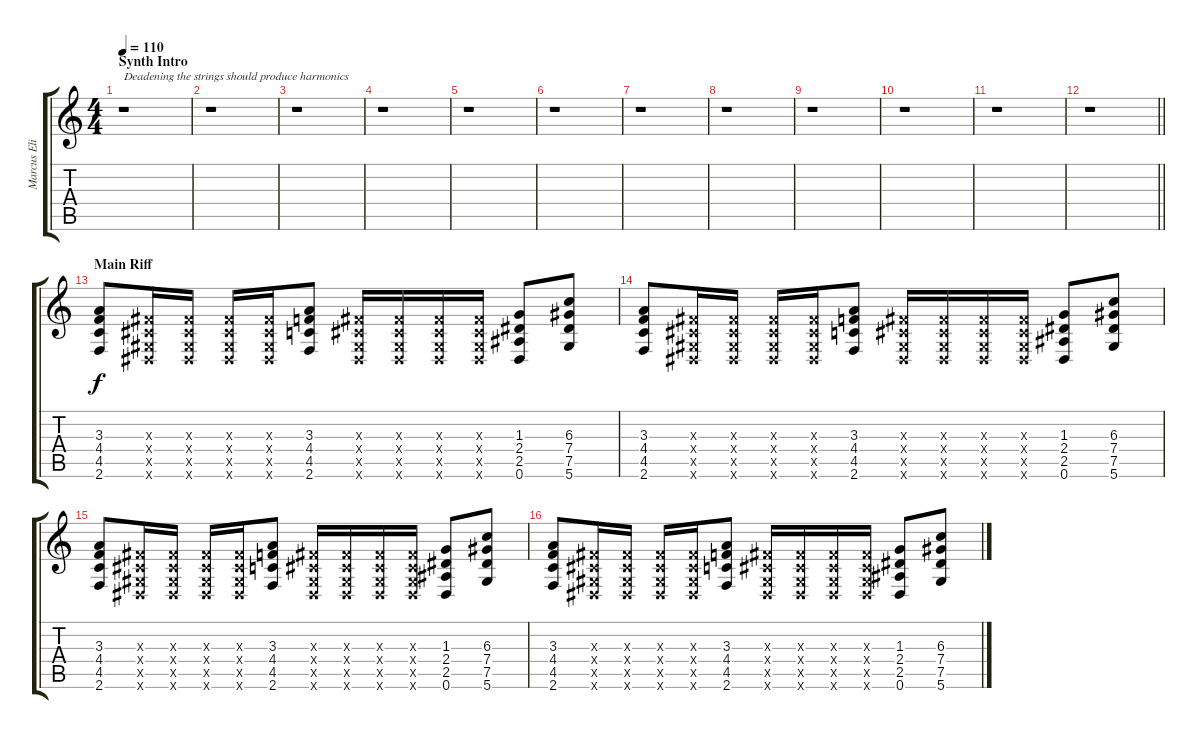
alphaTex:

\track ("Marcus Eliopulos" "Marcus Eli") {instrument overdrivenguitar}
\staff {score tabs}
\tuning (Eb4 Bb3 Gb3 Db3 Ab2 Eb2) {hide}
\ts (4 4)
\section ("" "Synth Intro")
\tempo 110
\clef g2
\ks c
r.1{txt "Deadening the strings should produce harmonics" dy f instrument overdrivenguitar} |
r.1 |
r.1 |
r.1 |
r.1 |
r.1 |
r.1 |
r.1 |
r.1 |
r.1 |
r.1 |
\barLineRight lightlight
r.1 |
\section ("" "Main Riff")
(3.3 4.4 4.5 2.6).8 (0.3{x} 0.4{x} 0.5{x} 0.6{x}).16 (0.3{x} 0.4{x} 0.5{x} 0.6{x}).16 (0.3{x} 0.4{x} 0.5{x} 0.6{x}).16 (0.3{x} 0.4{x} 0.5{x} 0.6{x}).16 (3.3 4.4 4.5 2.6).8 (0.3{x} 0.4{x} 0.5{x} 0.6{x}).16 (0.3{x} 0.4{x} 0.5{x} 0.6{x}).16 (0.3{x} 0.4{x} 0.5{x} 0.6{x}).16 (0.3{x} 0.4{x} 0.5{x} 0.6{x}).16 (1.3 2.4 2.5 0.6).8 (6.3 7.4 7.5 5.6).8 |
(3.3 4.4 4.5 2.6).8 (0.3{x} 0.4{x} 0.5{x} 0.6{x}).16 (0.3{x} 0.4{x} 0.5{x} 0.6{x}).16 (0.3{x} 0.4{x} 0.5{x} 0.6{x}).16 (0.3{x} 0.4{x} 0.5{x} 0.6{x}).16 (3.3 4.4 4.5 2.6).8 (0.3{x} 0.4{x} 0.5{x} 0.6{x}).16 (0.3{x} 0.4{x} 0.5{x} 0.6{x}).16 (0.3{x} 0.4{x} 0.5{x} 0.6{x}).16 (0.3{x} 0.4{x} 0.5{x} 0.6{x}).16 (1.3 2.4 2.5 0.6).8 (6.3 7.4 7.5 5.6).8 |
(3.3 4.4 4.5 2.6).8 (0.3{x} 0.4{x} 0.5{x} 0.6{x}).16 (0.3{x} 0.4{x} 0.5{x} 0.6{x}).16 (0.3{x} 0.4{x} 0.5{x} 0.6{x}).16 (0.3{x} 0.4{x} 0.5{x} 0.6{x}).16 (3.3 4.4 4.5 2.6).8 (0.3{x} 0.4{x} 0.5{x} 0.6{x}).16 (0.3{x} 0.4{x} 0.5{x} 0.6{x}).16 (0.3{x} 0.4{x} 0.5{x} 0.6{x}).16 (0.3{x} 0.4{x} 0.5{x} 0.6{x}).16 (1.3 2.4 2.5 0.6).8 (6.3 7.4 7.5 5.6).8 |
(3.3 4.4 4.5 2.6).8 (0.3{x} 0.4{x} 0.5{x} 0.6{x}).16 (0.3{x} 0.4{x} 0.5{x} 0.6{x}).16 (0.3{x} 0.4{x} 0.5{x} 0.6{x}).16 (0.3{x} 0.4{x} 0.5{x} 0.6{x}).16 (3.3 4.4 4.5 2.6).8 (0.3{x} 0.4{x} 0.5{x} 0.6{x}).16 (0.3{x} 0.4{x} 0.5{x} 0.6{x}).16 (0.3{x} 0.4{x} 0.5{x} 0.6{x}).16 (0.3{x} 0.4{x} 0.5{x} 0.6{x}).16 (1.3 2.4 2.5 0.6).8 (6.3 7.4 7.5 5.6).8
